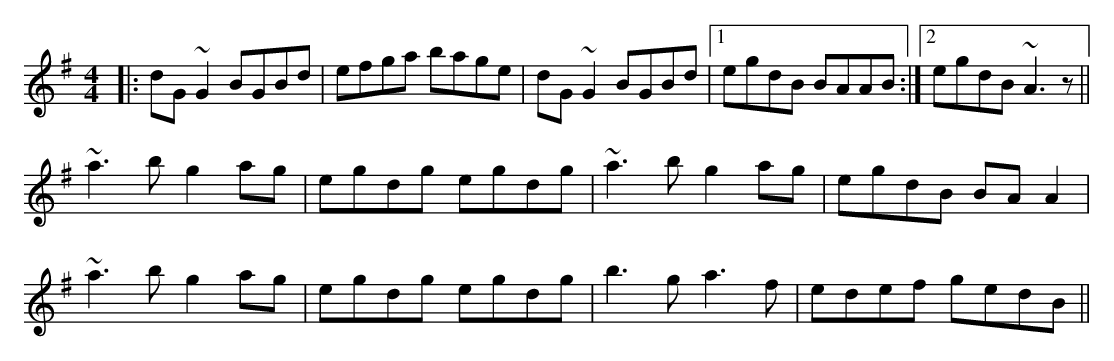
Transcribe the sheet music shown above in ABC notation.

X:1
M:4/4
K:G
|:dG~G2 BGBd|efga bage|dG~G2 BGBd|1 egdB BAAB:|2 egdB ~A3z||
~a3b g2ag|egdg egdg|~a3b g2ag|egdB BAA2|
~a3b g2ag|egdg egdg|b3g a3f|edef gedB||
